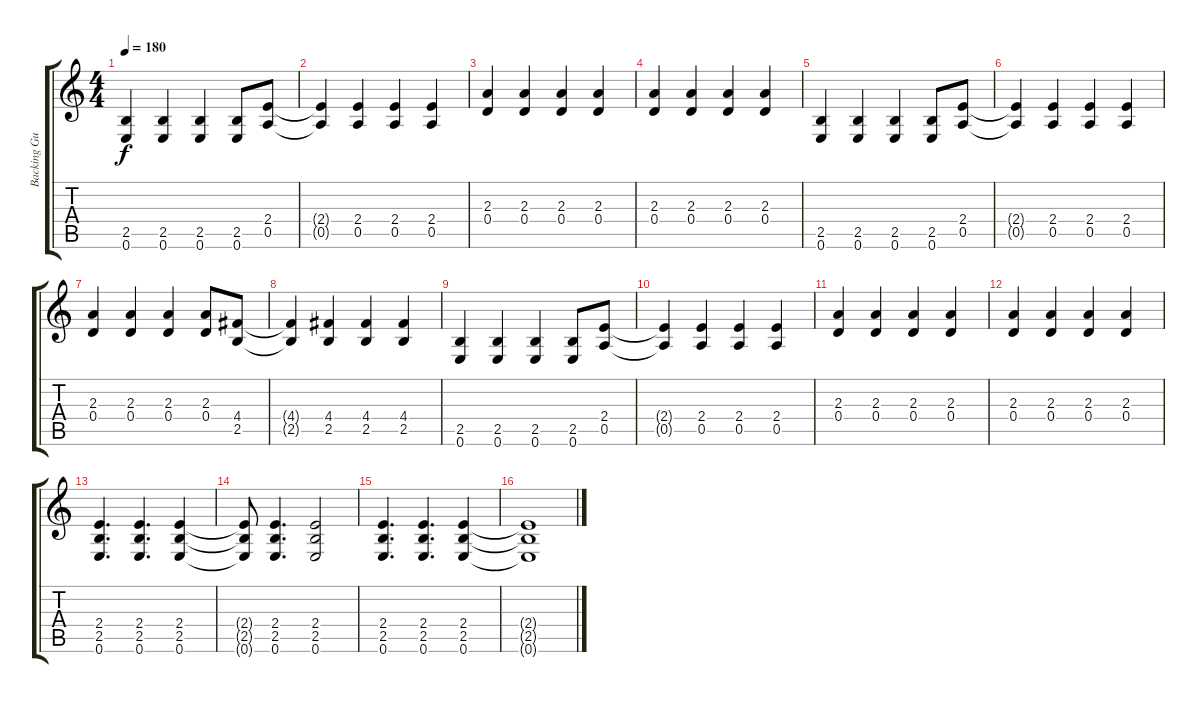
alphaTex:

\track ("Backing Guitar" "Backing Gu") {instrument distortionguitar}
\staff {score tabs}
\tuning (E4 B3 G3 D3 A2 E2) {hide}
\ts (4 4)
\tempo 180
\clef g2
\ks c
(2.5 0.6).4{dy f} (2.5 0.6).4 (2.5 0.6).4 (2.5 0.6).8 (2.4 0.5).8 |
(2.4{t} 0.5{t}).4 (2.4 0.5).4 (2.4 0.5).4 (2.4 0.5).4 |
(2.3 0.4).4 (2.3 0.4).4 (2.3 0.4).4 (2.3 0.4).4 |
(2.3 0.4).4 (2.3 0.4).4 (2.3 0.4).4 (2.3 0.4).4 |
(2.5 0.6).4 (2.5 0.6).4 (2.5 0.6).4 (2.5 0.6).8 (2.4 0.5).8 |
(2.4{t} 0.5{t}).4 (2.4 0.5).4 (2.4 0.5).4 (2.4 0.5).4 |
(2.3 0.4).4 (2.3 0.4).4 (2.3 0.4).4 (2.3 0.4).8 (4.4 2.5).8 |
(4.4{t} 2.5{t}).4 (4.4 2.5).4 (4.4 2.5).4 (4.4 2.5).4 |
(2.5 0.6).4 (2.5 0.6).4 (2.5 0.6).4 (2.5 0.6).8 (2.4 0.5).8 |
(2.4{t} 0.5{t}).4 (2.4 0.5).4 (2.4 0.5).4 (2.4 0.5).4 |
(2.3 0.4).4 (2.3 0.4).4 (2.3 0.4).4 (2.3 0.4).4 |
(2.3 0.4).4 (2.3 0.4).4 (2.3 0.4).4 (2.3 0.4).4 |
(2.4 2.5 0.6).4{d} (2.4 2.5 0.6).4{d} (2.4 2.5 0.6).4 |
(2.4{t} 2.5{t} 0.6{t}).8 (2.4 2.5 0.6).4{d} (2.4 2.5 0.6).2 |
(2.4 2.5 0.6).4{d} (2.4 2.5 0.6).4{d} (2.4 2.5 0.6).4 |
(2.4{t} 2.5{t} 0.6{t}).1
